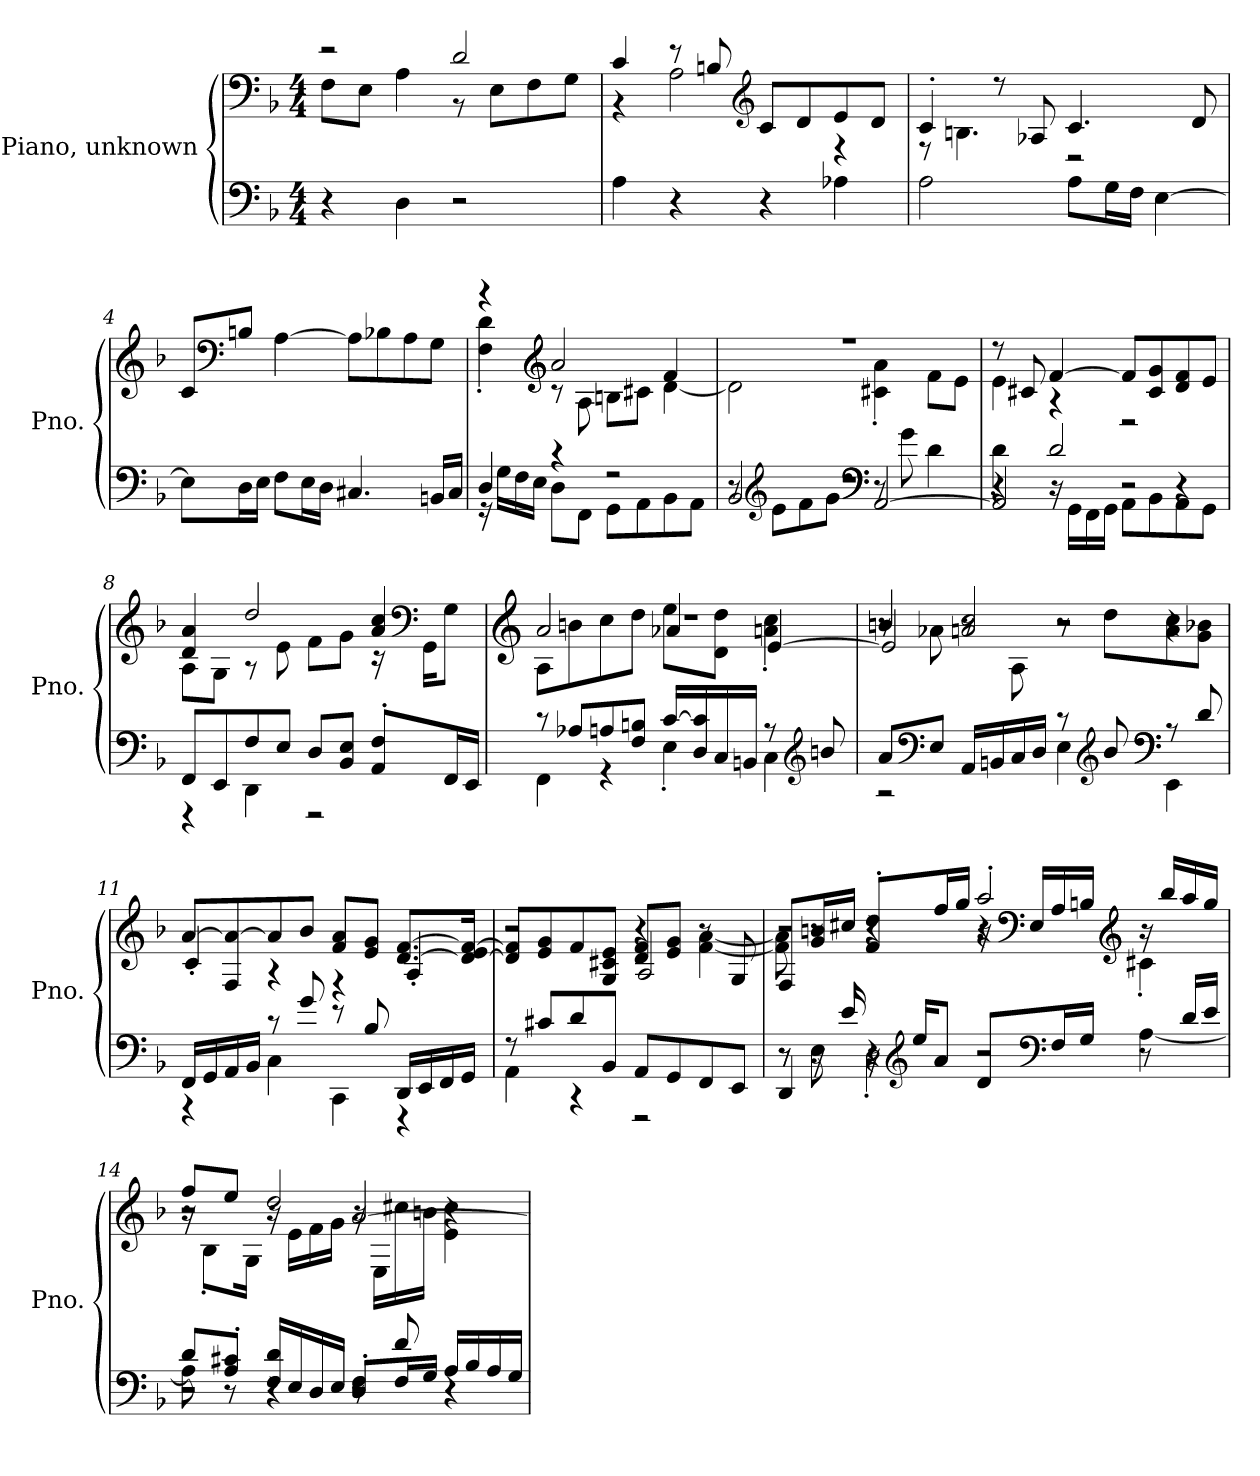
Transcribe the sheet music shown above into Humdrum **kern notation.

**kern	**kern
*part1	*part1
*staff2	*staff1
*I"Piano, unknown	*
*I'Pno.	*
*clefF4	*clefF4
*k[b-]	*k[b-]
*M4/4	*M4/4
*MM120	*MM120
=1	=1
*	*^
4r	2r	8F\L
.	.	8E\J
4D\	.	4A\
2r	2d/	8r
.	.	8E\L
.	.	8F\
.	.	8G\J
=2	=2	=2
4A\	4c/	4r
4r	8r	2A\
.	8Bn/	.
*	*clefG2	*
4r	8c/L	.
.	8d/	.
4A-X\	8e/	4r
.	8d/J	.
=3	=3	=3
2A\	4c'/	8r
.	.	4.Bn\
.	8r	.
.	8A-X/	.
8A\L	4.c/	2r
16G\L	.	.
16F\JJ	.	.
[4E\	.	.
.	8d/	.
*	*v	*v
!!LO:LB:g=z
=4	=4
8E\L]	8c/L
*	*clefF4
16D\L	8Bn/J
16E\JJ	.
8F\L	[4A\
16E\L	.
16D\JJ	.
4.C#X/	8A\L]
.	8B-X\
.	8A\
16BBn/LL	8G\J
16C#/JJ	.
=5	=5
*^	*^
4D/	16r	4r	4F\' 4d\'
.	16G\LL	.	.
.	16F\	.	.
.	16E\JJ	.	.
*	*	*clefG2	*
4r	8D\L	2a/	8r
.	8FF\J	.	8A\
2r	8GG\L	.	8Bn\L
.	8AA\	.	8c#X\J
.	8BB-\	4f/	[4d\
.	8AA\J	.	.
=6	=6	=6	=6
*	*^	*	*
1r	8r	2BB-/	1r	2d\]
*clefG2	*	*	*	*
.	8e\L	.	.	.
.	8f\	.	.	.
.	8g\J	.	.	.
*clefF4	*	*	*	*
.	8r	[2AA/	.	4c#X\' 4a\'
.	8g\	.	.	.
.	4d\	.	.	8f\L
.	.	.	.	8e\J
!!LO:LB:g=z	!!
=7	=7	=7	=7	=7
4r	4d'\	2AA/]	8r	4e\
.	.	.	8c#X/	.
2d/	16r	.	[4f/	4r
.	16GG\LL	.	.	.
.	16FF\	.	.	.
.	16GG\JJ	.	.	.
.	8AA\L	2r	8f/L]	2r
.	8BB-\	.	8c#/ 8g/	.
4r	8AA\	.	8d/ 8f/	.
.	8GG\J	.	8e/J	.
*	*v	*v	*	*
=8	=8	=8	=8
8FF/L	4r	4d/ 4a/	8A\L
8EE/	.	.	8G\J
8F/	4DD\	2dd/	8r
8E/J	.	.	8e\
8D/L	2r	.	8f\L
8BB-/ 8E/J	.	.	8g\J
8AA/' 8F/'L	.	4a/ 4cc/	16r
*	*	*clefF4	*
.	.	.	16GG\KL
16FF/L	.	.	8G\J
16EE/JJ	.	.	.
*	*	*v	*v
=9	=9	=9
*	*	*clefG2
*	*	*^
*	*	*	*^
8r	4FF\	1r	8A\L	2a/
8A-X/L	.	.	8bn\	.
8An/	4r	.	8cc\	.
8F/ 8Bn/J	.	.	8dd\J	.
[16c/LL	4E'\	.	8ee\L	4a-X/
16D/ 16c/]	.	.	.	.
16C/	.	.	8d\ 8dd\J	.
16BBn/JJ	.	.	.	.
8r	4C\	.	4an\' 4cc\'	[4e/
*clefG2	*	*	*	*
8bn/	.	.	.	.
!!LO:LB:g=z	!!	!!
=10	=10	=10	=10	=10
8a/L	2r	4bn/	8r	2e/]
*clefF4	*	*	*	*
8E/J	.	.	8a-X\	.
16AA/LL	.	2an/ 2cc/	8r	.
16BBn/	.	.	.	.
16C/	.	.	8A\	.
16D/JJ	.	.	.	.
8r	4E\	.	8r	2r
*clefG2	*	*	*	*
8b-/	.	.	8dd\L	.
*clefF4	*	*	*	*
8r	4EE\	4r	8a\ 8cc\	.
8d/	.	.	8g\ 8b-X\J	.
*	*	*	*v	*v
=11	=11	=11	=11
16FF/LL	4r	[8a/L	4c'/
16GG/	.	.	.
16AA/	.	8F/ 8a/_	.
16BB-/JJ	.	.	.
8r	4C\	8a/]	4r
8g/	.	8b-/J	.
8r	4CC\	8f/ 8a/L	4r
8B-/	.	8e/ 8g/J	.
16DD/LL	4r	[8.d/ [8.f/L	4A'/
16EE/	.	.	.
16FF/	.	.	.
16GG/JJ	.	16d/_ 16e/ 16f/_Jk	.
=12	=12	=12	=12
*	*	*	*^
8r	4AA\	8d/] 8f/]L	2r	2r
8c#X/L	.	8e/ 8g/	.	.
8d/	4r	8f/	.	.
8BB-/J	.	8G/ 8c#X/ 8e/J	.	.
8AA/L	2r	8d/ 8f/L	4r	2A/
8GG/	.	8e/ 8g/J	.	.
8FF/	.	8r	[4f\ [4a\	.
8EE/J	.	8G/	.	.
!!LO:LB:g=z	!!	!!
=13	=13	=13	=13	=13
*	*^	*	*	*
8r	8r	4DD/	8F/L	8f\] 8a\]	2r
16r	8E\	.	16g/ 16bn/L	8r	.
16e/	.	.	16cc#X/JJ	.	.
16r	2D'\	4r	8f/' 8dd/'L	4r	.
*clefG2	*	*	*	*	*
16ee/KL	.	.	.	.	.
8a/J	.	.	16ff/L	.	.
.	.	.	16gg/JJ	.	.
8d/L	.	2r	16r	4r	2aa'/
*	*	*	*clefF4	*	*
.	.	.	16E/LL	.	.
*clefF4	*	*	*	*	*
16F/L	.	.	16A/	.	.
16G/JJ	.	.	16Bn/JJ	.	.
*	*	*	*clefG2	*	*
8r	[4A\	.	16r	4c#X'\	.
.	.	.	16bb-/LL	.	.
16d/LL	.	.	16aa/	.	.
16e/JJ	.	.	16gg/JJ	.	.
=14	=14	=14	=14	=14	=14
8d/L	8A\]	2r	8ff/L	16r	2r
.	.	.	.	8B-'\L	.
8A/' 8c#X/'J	8r	.	8ee/J	.	.
.	.	.	.	16G\Jk	.
16F/ 16d/LL	4r	.	2dd/	16r	.
16E/	.	.	.	16e\LL	.
16D/	.	.	.	16f\	.
16E/JJ	.	.	.	16g\JJ	.
8D/' 8F/'L	2r	8r	.	16r	[2a/
.	.	.	.	16E\LL	.
16F/L	.	8f/	.	16cc#X\	.
16G/JJ	.	.	.	16bn\JJ	.
16A/LL	.	4r	4r	4e\ 4cc#\	.
16B-/	.	.	.	.	.
16A/	.	.	.	.	.
16G/JJ	.	.	.	.	.
*v	*v	*v	*	*	*
*	*v	*v	*v
=	=
*-	*-
